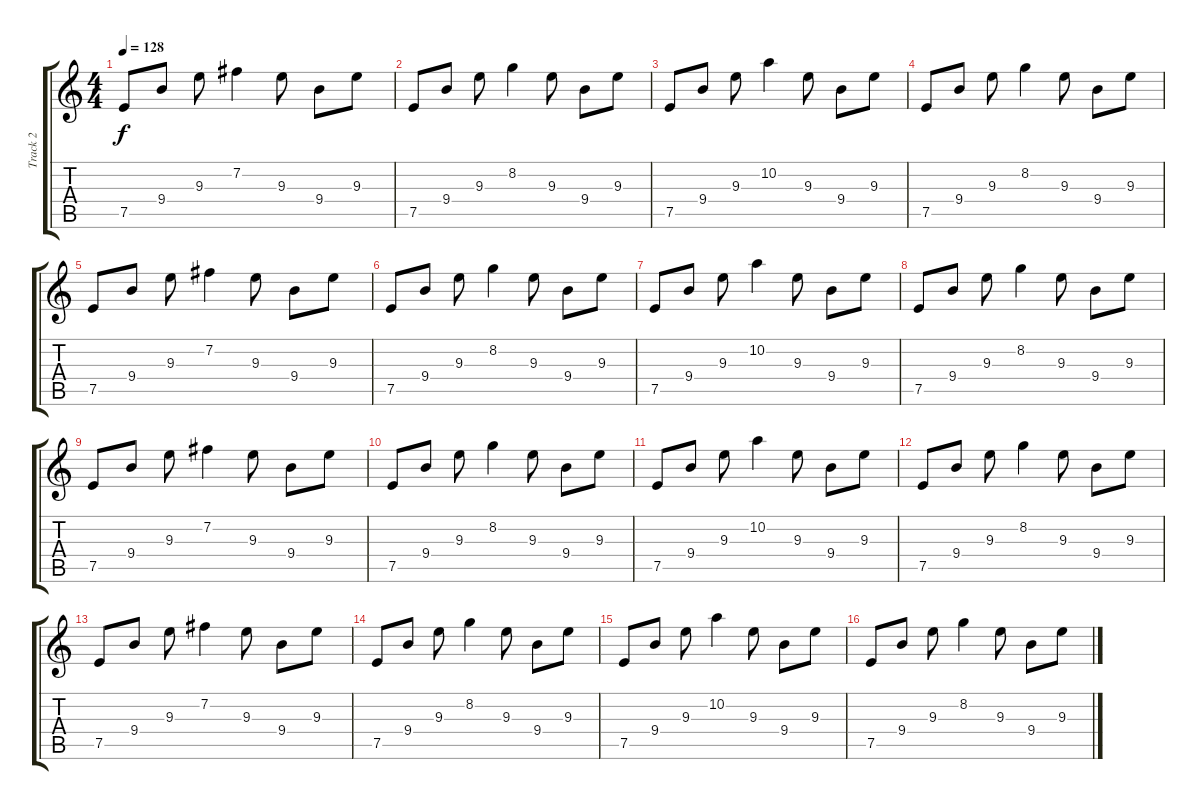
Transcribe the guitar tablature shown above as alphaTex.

\track ("Track 2" "Track 2") {instrument acousticguitarsteel}
\staff {score tabs}
\tuning (E4 B3 G3 D3 A2 E2) {hide}
\ts (4 4)
\tempo 128
\clef g2
\ks c
7.5.8{dy f instrument acousticguitarsteel} 9.4.8 9.3.8 7.2.4 9.3.8 9.4.8 9.3.8 |
7.5.8 9.4.8 9.3.8 8.2.4 9.3.8 9.4.8 9.3.8 |
7.5.8 9.4.8 9.3.8 10.2.4 9.3.8 9.4.8 9.3.8 |
7.5.8 9.4.8 9.3.8 8.2.4 9.3.8 9.4.8 9.3.8 |
7.5.8 9.4.8 9.3.8 7.2.4 9.3.8 9.4.8 9.3.8 |
7.5.8 9.4.8 9.3.8 8.2.4 9.3.8 9.4.8 9.3.8 |
7.5.8 9.4.8 9.3.8 10.2.4 9.3.8 9.4.8 9.3.8 |
7.5.8 9.4.8 9.3.8 8.2.4 9.3.8 9.4.8 9.3.8 |
7.5.8 9.4.8 9.3.8 7.2.4 9.3.8 9.4.8 9.3.8 |
7.5.8 9.4.8 9.3.8 8.2.4 9.3.8 9.4.8 9.3.8 |
7.5.8 9.4.8 9.3.8 10.2.4 9.3.8 9.4.8 9.3.8 |
7.5.8 9.4.8 9.3.8 8.2.4 9.3.8 9.4.8 9.3.8 |
7.5.8 9.4.8 9.3.8 7.2.4 9.3.8 9.4.8 9.3.8 |
7.5.8 9.4.8 9.3.8 8.2.4 9.3.8 9.4.8 9.3.8 |
7.5.8 9.4.8 9.3.8 10.2.4 9.3.8 9.4.8 9.3.8 |
7.5.8 9.4.8 9.3.8 8.2.4 9.3.8 9.4.8 9.3.8
